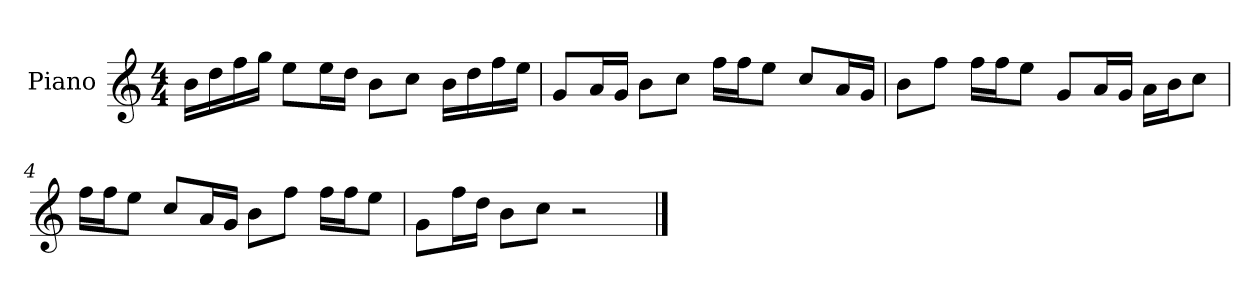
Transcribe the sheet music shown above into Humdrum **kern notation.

**kern
*part1
*staff1
*I"Piano
*I'P-no
*clefG2
*k[]
*M4/4
*MM90
=1
16b\LL
16dd\
16ff\
16gg\JJ
8ee\L
16ee\L
16dd\JJ
8b\L
8cc\J
16b\LL
16dd\
16ff\
16ee\JJ
=2
8g/L
16a/L
16g/JJ
8b\L
8cc\J
16ff\LL
16ff\J
8ee\J
8cc/L
16a/L
16g/JJ
=3
8b\L
8ff\J
16ff\LL
16ff\J
8ee\J
8g/L
16a/L
16g/JJ
16a\LL
16b\J
8cc\J
!!LO:LB:g=z
=4
16ff\LL
16ff\J
8ee\J
8cc/L
16a/L
16g/JJ
8b\L
8ff\J
16ff\LL
16ff\J
8ee\J
=5
8g\L
16ff\L
16dd\JJ
8b\L
8cc\J
2r
==
*-
